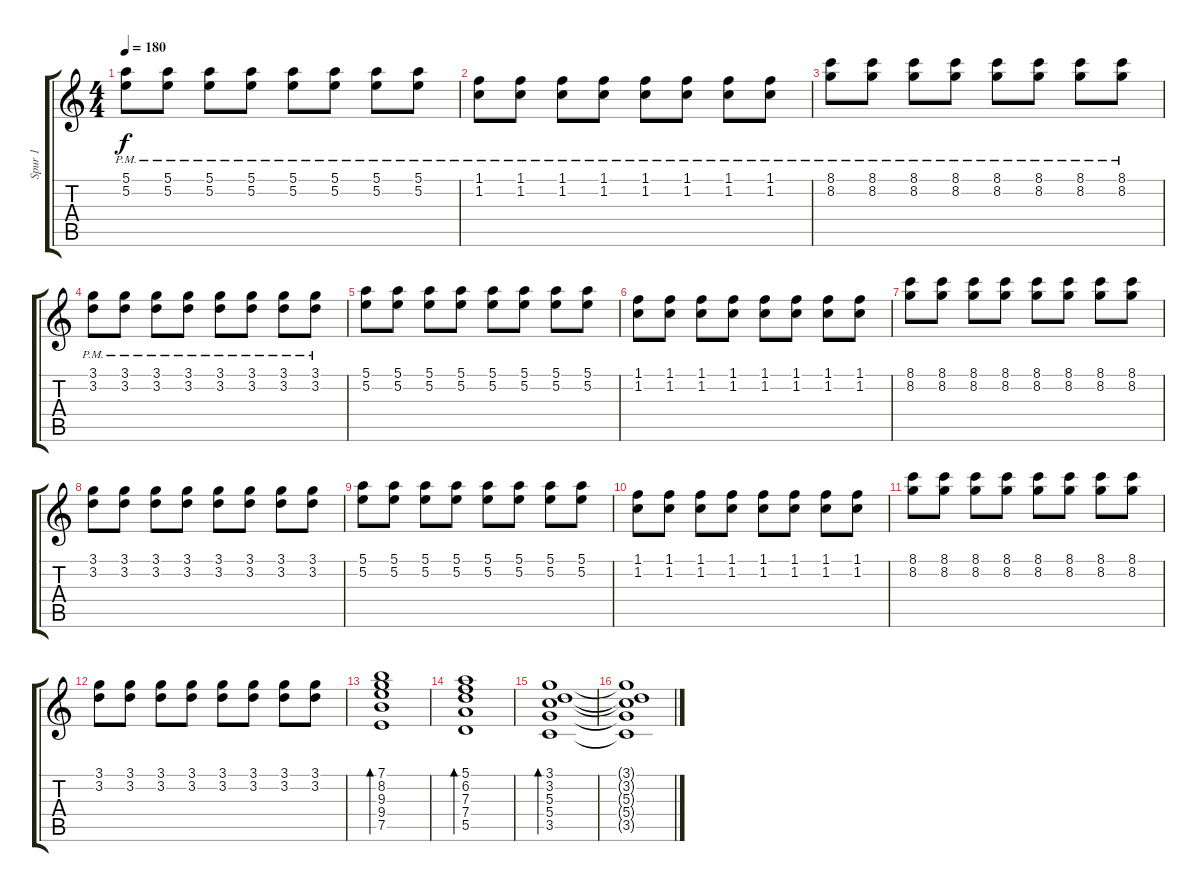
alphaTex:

\track ("Spur 1" "Spur 1") {instrument electricguitarclean}
\staff {score tabs}
\tuning (E4 B3 G3 D3 A2 E2) {hide}
\ts (4 4)
\tempo 180
\clef g2
\ks c
(5.1{pm} 5.2{pm}).8{dy f} (5.1{pm} 5.2{pm}).8 (5.1{pm} 5.2{pm}).8 (5.1{pm} 5.2{pm}).8 (5.1{pm} 5.2{pm}).8 (5.1{pm} 5.2{pm}).8 (5.1{pm} 5.2{pm}).8 (5.1{pm} 5.2{pm}).8 |
(1.1{pm} 1.2{pm}).8 (1.1{pm} 1.2{pm}).8 (1.1{pm} 1.2{pm}).8 (1.1{pm} 1.2{pm}).8 (1.1{pm} 1.2{pm}).8 (1.1{pm} 1.2{pm}).8 (1.1{pm} 1.2{pm}).8 (1.1{pm} 1.2{pm}).8 |
(8.1{pm} 8.2{pm}).8 (8.1{pm} 8.2{pm}).8 (8.1{pm} 8.2{pm}).8 (8.1{pm} 8.2{pm}).8 (8.1{pm} 8.2{pm}).8 (8.1{pm} 8.2{pm}).8 (8.1{pm} 8.2{pm}).8 (8.1{pm} 8.2{pm}).8 |
(3.1{pm} 3.2{pm}).8 (3.1{pm} 3.2{pm}).8 (3.1{pm} 3.2{pm}).8 (3.1{pm} 3.2{pm}).8 (3.1{pm} 3.2{pm}).8 (3.1{pm} 3.2{pm}).8 (3.1{pm} 3.2{pm}).8 (3.1{pm} 3.2{pm}).8 |
(5.1 5.2).8 (5.1 5.2).8 (5.1 5.2).8 (5.1 5.2).8 (5.1 5.2).8 (5.1 5.2).8 (5.1 5.2).8 (5.1 5.2).8 |
(1.1 1.2).8 (1.1 1.2).8 (1.1 1.2).8 (1.1 1.2).8 (1.1 1.2).8 (1.1 1.2).8 (1.1 1.2).8 (1.1 1.2).8 |
(8.1 8.2).8 (8.1 8.2).8 (8.1 8.2).8 (8.1 8.2).8 (8.1 8.2).8 (8.1 8.2).8 (8.1 8.2).8 (8.1 8.2).8 |
(3.1 3.2).8 (3.1 3.2).8 (3.1 3.2).8 (3.1 3.2).8 (3.1 3.2).8 (3.1 3.2).8 (3.1 3.2).8 (3.1 3.2).8 |
(5.1 5.2).8 (5.1 5.2).8 (5.1 5.2).8 (5.1 5.2).8 (5.1 5.2).8 (5.1 5.2).8 (5.1 5.2).8 (5.1 5.2).8 |
(1.1 1.2).8 (1.1 1.2).8 (1.1 1.2).8 (1.1 1.2).8 (1.1 1.2).8 (1.1 1.2).8 (1.1 1.2).8 (1.1 1.2).8 |
(8.1 8.2).8 (8.1 8.2).8 (8.1 8.2).8 (8.1 8.2).8 (8.1 8.2).8 (8.1 8.2).8 (8.1 8.2).8 (8.1 8.2).8 |
(3.1 3.2).8 (3.1 3.2).8 (3.1 3.2).8 (3.1 3.2).8 (3.1 3.2).8 (3.1 3.2).8 (3.1 3.2).8 (3.1 3.2).8 |
(7.1 8.2 9.3 9.4 7.5).1{bd 480} |
(5.1 6.2 7.3 7.4 5.5).1{bd 480} |
(3.1 3.2 5.3 5.4 3.5).1{bd 480} |
(3.1{t} 3.2{t} 5.3{t} 5.4{t} 3.5{t}).1
